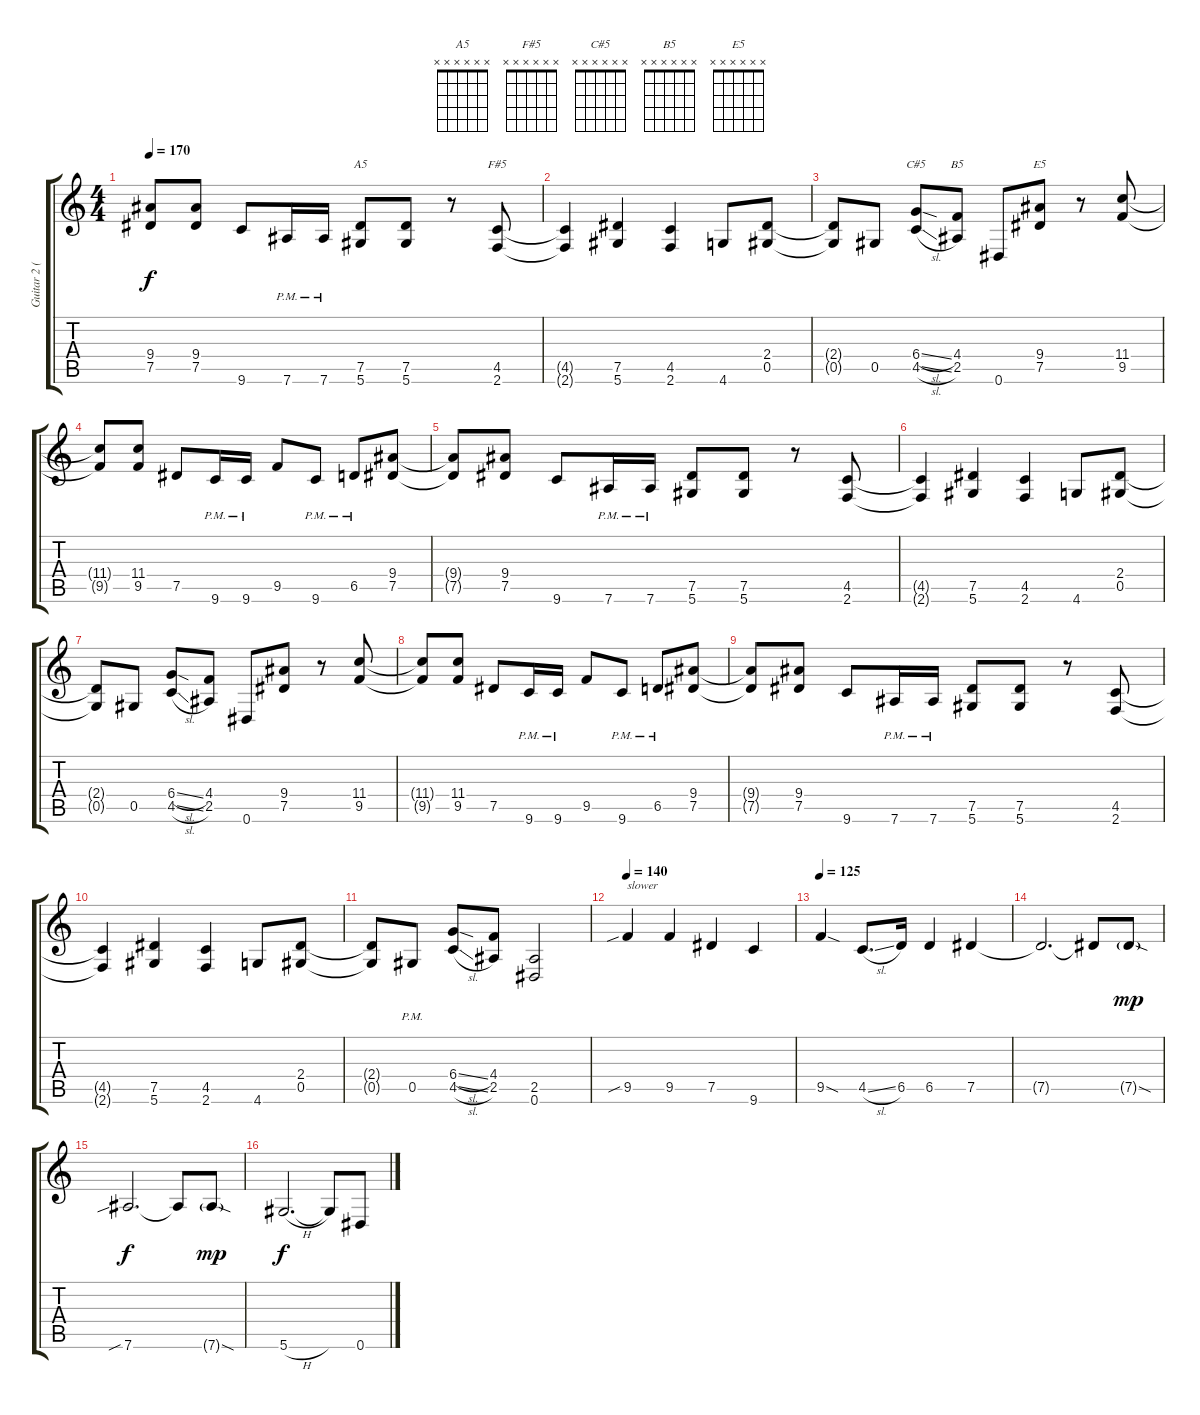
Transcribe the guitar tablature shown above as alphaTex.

\track ("Guitar 2 (Izzy) " "Guitar 2 (") {instrument overdrivenguitar}
\staff {score tabs}
\tuning (Eb4 Bb3 Gb3 Db3 Ab2 Eb2) {hide}
\chord ("A5" x x x x x x)
\chord ("F#5" x x x x x x)
\chord ("C#5" x x x x x x)
\chord ("B5" x x x x x x)
\chord ("E5" x x x x x x)
\ts (4 4)
\tempo 170
\clef g2
\ks c
(9.4{t} 7.5{t}).8{dy f} (9.4 7.5).8 9.6.8 7.6{pm}.16 7.6{pm}.16 (7.5 5.6).8{ch "A5"} (7.5 5.6).8 r.8 (4.5 2.6).8{ch "F#5"} |
(4.5{t} 2.6{t}).4 (7.5 5.6).4 (4.5 2.6).4 4.6.8 (2.4 0.5).8 |
(2.4{t} 0.5{t}).8 0.5.8 (6.4{sl} 4.5{sl}).8{ch "C#5"} (4.4 2.5).8{ch "B5"} 0.6.8 (9.4 7.5).8{ch "E5"} r.8 (11.4 9.5).8 |
(11.4{t} 9.5{t}).8 (11.4 9.5).8 7.5.8 9.6{pm}.16 9.6{pm}.16 9.5.8 9.6{pm}.8 6.5{pm}.8 (9.4 7.5).8 |
(9.4{t} 7.5{t}).8 (9.4 7.5).8 9.6.8 7.6{pm}.16 7.6{pm}.16 (7.5 5.6).8 (7.5 5.6).8 r.8 (4.5 2.6).8 |
(4.5{t} 2.6{t}).4 (7.5 5.6).4 (4.5 2.6).4 4.6.8 (2.4 0.5).8 |
(2.4{t} 0.5{t}).8 0.5.8 (6.4{sl} 4.5{sl}).8 (4.4 2.5).8 0.6.8 (9.4 7.5).8 r.8 (11.4 9.5).8 |
(11.4{t} 9.5{t}).8 (11.4 9.5).8 7.5.8 9.6{pm}.16 9.6{pm}.16 9.5.8 9.6{pm}.8 6.5{pm}.8 (9.4 7.5).8 |
(9.4{t} 7.5{t}).8 (9.4 7.5).8 9.6.8 7.6{pm}.16 7.6{pm}.16 (7.5 5.6).8 (7.5 5.6).8 r.8 (4.5 2.6).8 |
(4.5{t} 2.6{t}).4 (7.5 5.6).4 (4.5 2.6).4 4.6.8 (2.4 0.5).8 |
(2.4{t} 0.5{t}).8 0.5{pm}.8 (6.4{sl} 4.5{sl}).8 (4.4 2.5).8 (2.5 0.6).2 |
\tempo 140
9.5{sib}.4{txt "slower"} 9.5.4 7.5.4 9.6.4 |
\tempo 125
9.5{sod}.4 4.5{sl}.8{d} 6.5.16 6.5.4 7.5.4 |
7.5{t}.2{d} 7.5{t}.8 7.5{sod g}.8{dy mp} |
7.6{sib}.2{d dy f} 7.6{t}.8 7.6{sod g}.8{dy mp} |
5.6{h}.2{d dy f} 5.6{t}.8 0.6.8
